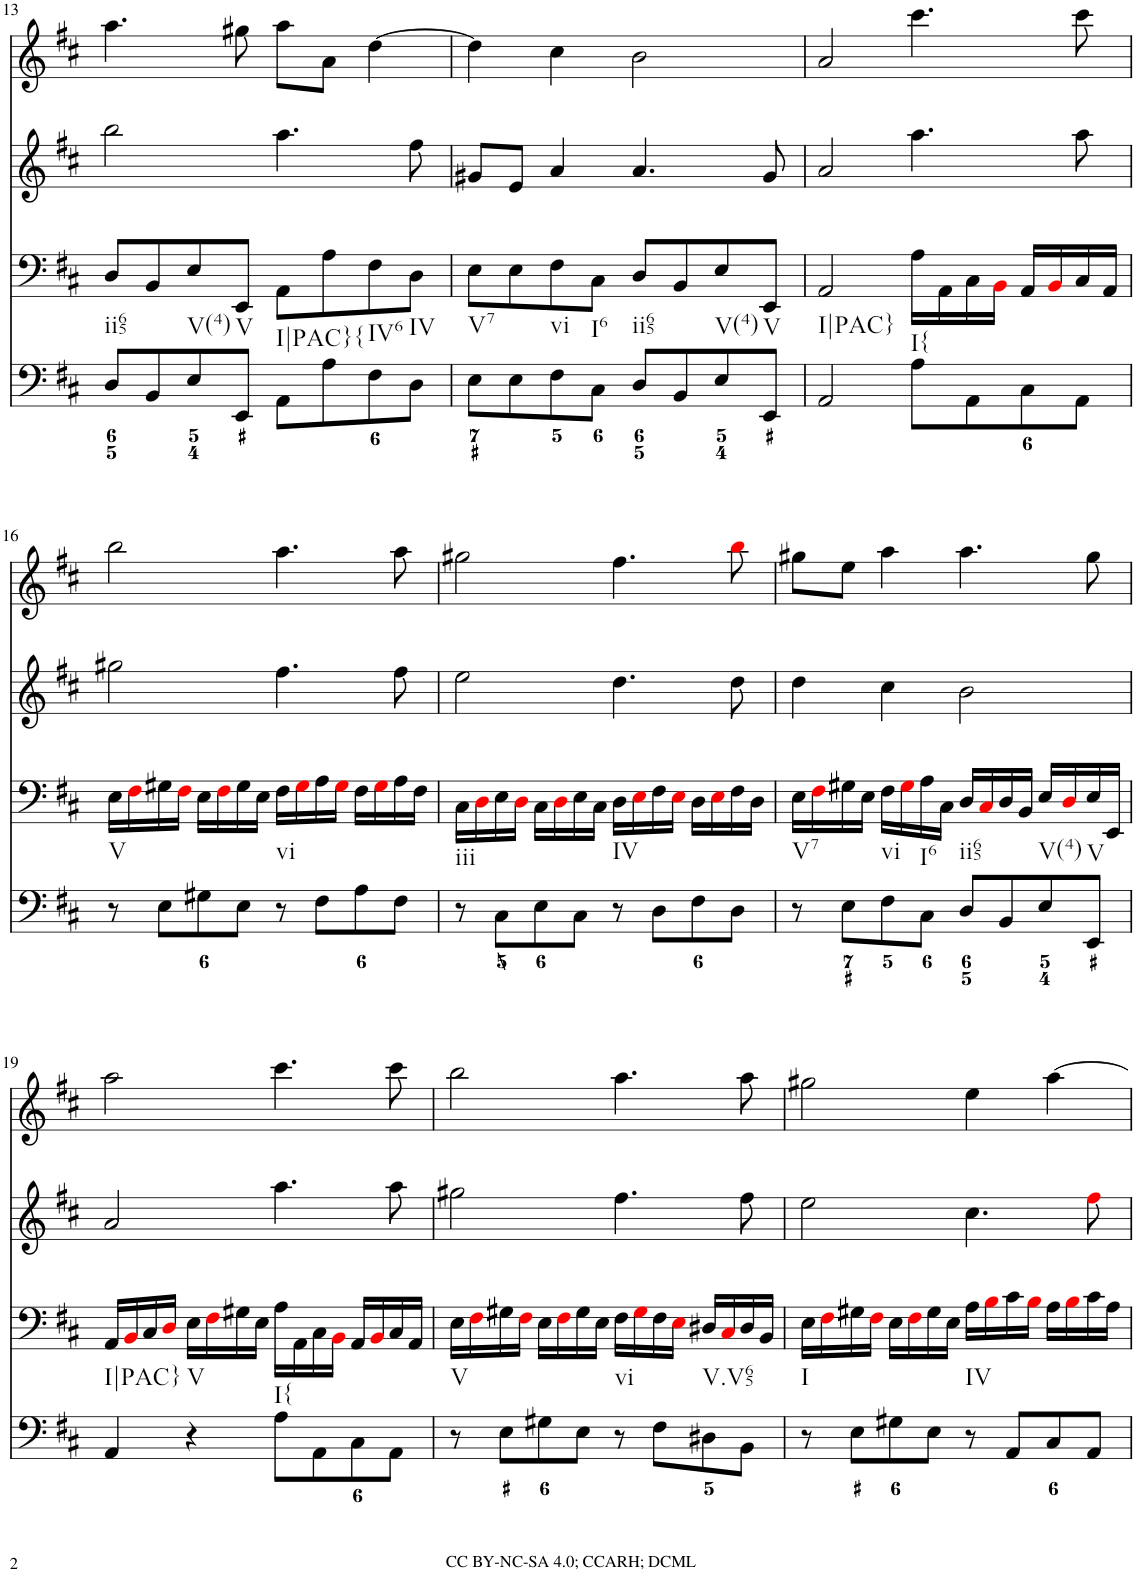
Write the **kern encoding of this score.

**kern	**kern	**kern	**kern
*part4	*part3	*part2	*part1
*staff4	*staff3	*staff2	*staff1
*I"Piano	*I"Piano	*I"Piano	*I"Piano
*I'Pno	*I'Pno	*I'Pno	*I'Pno
!!LO:PB:g=z
*clefF4	*clefF4	*clefG2	*clefG2
*k[f#c#]	*k[f#c#]	*k[f#c#]	*k[f#c#]
*D:	*D:	*D:	*D:
*M4/4	*M4/4	*M4/4	*M4/4
*met(c)	*met(c)	*met(c)	*met(c)
=13	=13	=13	=13
!	!LO:TX:b:t=ii65	!	!
8D/L	8D/L	2bb\	4.aa\
8BB/	8BB/	.	.
!	!LO:TX:b:t=V(4)	!	!
8E/	8E/	.	.
!	!LO:TX:b:t=V	!	!
8EE/J	8EE/J	.	8gg#X\
!	!LO:TX:b:t=I|PAC}{	!	!
8AA\L	8AA\L	4.aa\	8aa\L
8A\	8A\	.	8a\J
!	!LO:TX:b:t=IV6	!	!
8F#\	8F#\	.	[4dd\
!	!LO:TX:b:t=IV	!	!
8D\J	8D\J	8ff#\	.
=14	=14	=14	=14
!	!LO:TX:b:t=V7	!	!
8E\L	8E\L	8g#X/L	4dd\]
8E\	8E\	8e/J	.
!	!LO:TX:b:t=vi	!	!
8F#\	8F#\	4a/	4cc#\
!	!LO:TX:b:t=I6	!	!
8C#\J	8C#\J	.	.
!	!LO:TX:b:t=ii65	!	!
8D/L	8D/L	4.a/	2b\
8BB/	8BB/	.	.
!	!LO:TX:b:t=V(4)	!	!
8E/	8E/	.	.
!	!LO:TX:b:t=V	!	!
8EE/J	8EE/J	8g#/	.
=15	=15	=15	=15
!	!LO:TX:b:t=I|PAC}	!	!
2AA/	2AA/	2a/	2a/
!	!LO:TX:b:t=I{	!	!
8A\L	16A\LL	4.aa\	4.ccc#\
.	16AA\	.	.
8AA\	16C#\	.	.
.	16BBi\JJ	.	.
8C#\	16AA/LL	.	.
.	16BBi/	.	.
8AA\J	16C#/	8aa\	8ccc#\
.	16AA/JJ	.	.
!!LO:LB:g=z
=16	=16	=16	=16
!	!LO:TX:b:t=V	!	!
8r	16E\LL	2gg#X\	2bb\
.	16F#i\	.	.
8E\L	16G#X\	.	.
.	16F#i\JJ	.	.
8G#X\	16E\LL	.	.
.	16F#i\	.	.
8E\J	16G#\	.	.
.	16E\JJ	.	.
!	!LO:TX:b:t=vi	!	!
8r	16F#\LL	4.ff#\	4.aa\
.	16G#i\	.	.
8F#\L	16A\	.	.
.	16G#i\JJ	.	.
8A\	16F#\LL	.	.
.	16G#i\	.	.
8F#\J	16A\	8ff#\	8aa\
.	16F#\JJ	.	.
=17	=17	=17	=17
!	!LO:TX:b:t=iii	!	!
8r	16C#\LL	2ee\	2gg#X\
.	16Di\	.	.
8C#\L	16E\	.	.
.	16Di\JJ	.	.
8E\	16C#\LL	.	.
.	16Di\	.	.
8C#\J	16E\	.	.
.	16C#\JJ	.	.
!	!LO:TX:b:t=IV	!	!
8r	16D\LL	4.dd\	4.ff#\
.	16Ei\	.	.
8D\L	16F#\	.	.
.	16Ei\JJ	.	.
8F#\	16D\LL	.	.
.	16Ei\	.	.
8D\J	16F#\	8dd\	8bbi\
.	16D\JJ	.	.
=18	=18	=18	=18
!	!LO:TX:b:t=V7	!	!
8r	16E\LL	4dd\	8gg#X\L
.	16F#i\	.	.
8E\L	16G#X\	.	8ee\J
.	16E\JJ	.	.
!	!LO:TX:b:t=vi	!	!
8F#\	16F#\LL	4cc#\	4aa\
.	16G#i\	.	.
!	!LO:TX:b:t=I6	!	!
8C#\J	16A\	.	.
.	16C#\JJ	.	.
!	!LO:TX:b:t=ii65	!	!
8D/L	16D/LL	2b\	4.aa\
.	16C#i/	.	.
8BB/	16D/	.	.
.	16BB/JJ	.	.
!	!LO:TX:b:t=V(4)	!	!
8E/	16E/LL	.	.
.	16Di/	.	.
!	!LO:TX:b:t=V	!	!
8EE/J	16E/	.	8gg#\
.	16EE/JJ	.	.
!!LO:LB:g=z
=19	=19	=19	=19
!	!LO:TX:b:t=I|PAC}	!	!
4AA/	16AA/LL	2a/	2aa\
.	16BBi/	.	.
.	16C#/	.	.
.	16Di/JJ	.	.
!	!LO:TX:b:t=V	!	!
4r	16E\LL	.	.
.	16F#i\	.	.
.	16G#X\	.	.
.	16E\JJ	.	.
!	!LO:TX:b:t=I{	!	!
8A\L	16A\LL	4.aa\	4.ccc#\
.	16AA\	.	.
8AA\	16C#\	.	.
.	16BBi\JJ	.	.
8C#\	16AA/LL	.	.
.	16BBi/	.	.
8AA\J	16C#/	8aa\	8ccc#\
.	16AA/JJ	.	.
=20	=20	=20	=20
!	!LO:TX:b:t=V	!	!
8r	16E\LL	2gg#X\	2bb\
.	16F#i\	.	.
8E\L	16G#X\	.	.
.	16F#i\JJ	.	.
8G#X\	16E\LL	.	.
.	16F#i\	.	.
8E\J	16G#\	.	.
.	16E\JJ	.	.
!	!LO:TX:b:t=vi	!	!
8r	16F#\LL	4.ff#\	4.aa\
.	16G#i\	.	.
8F#\L	16F#\	.	.
.	16Ei\JJ	.	.
!	!LO:TX:b:t=V.V65	!	!
8D#X\	16D#X/LL	.	.
.	16C#i/	.	.
8BB\J	16D#/	8ff#\	8aa\
.	16BB/JJ	.	.
=21	=21	=21	=21
!	!LO:TX:b:t=I	!	!
8r	16E\LL	2ee\	2gg#X\
.	16F#i\	.	.
8E\L	16G#X\	.	.
.	16F#i\JJ	.	.
8G#X\	16E\LL	.	.
.	16F#i\	.	.
8E\J	16G#\	.	.
.	16E\JJ	.	.
!	!LO:TX:b:t=IV	!	!
8r	16A\LL	4.cc#\	4ee\
.	16Bi\	.	.
8AA/L	16c#\	.	.
.	16Bi\JJ	.	.
8C#/	16A\LL	.	[4aa\
.	16Bi\	.	.
8AA/J	16c#\	8ff#i\	.
.	16A\JJ	.	.
=	=	=	=
*-	*-	*-	*-
